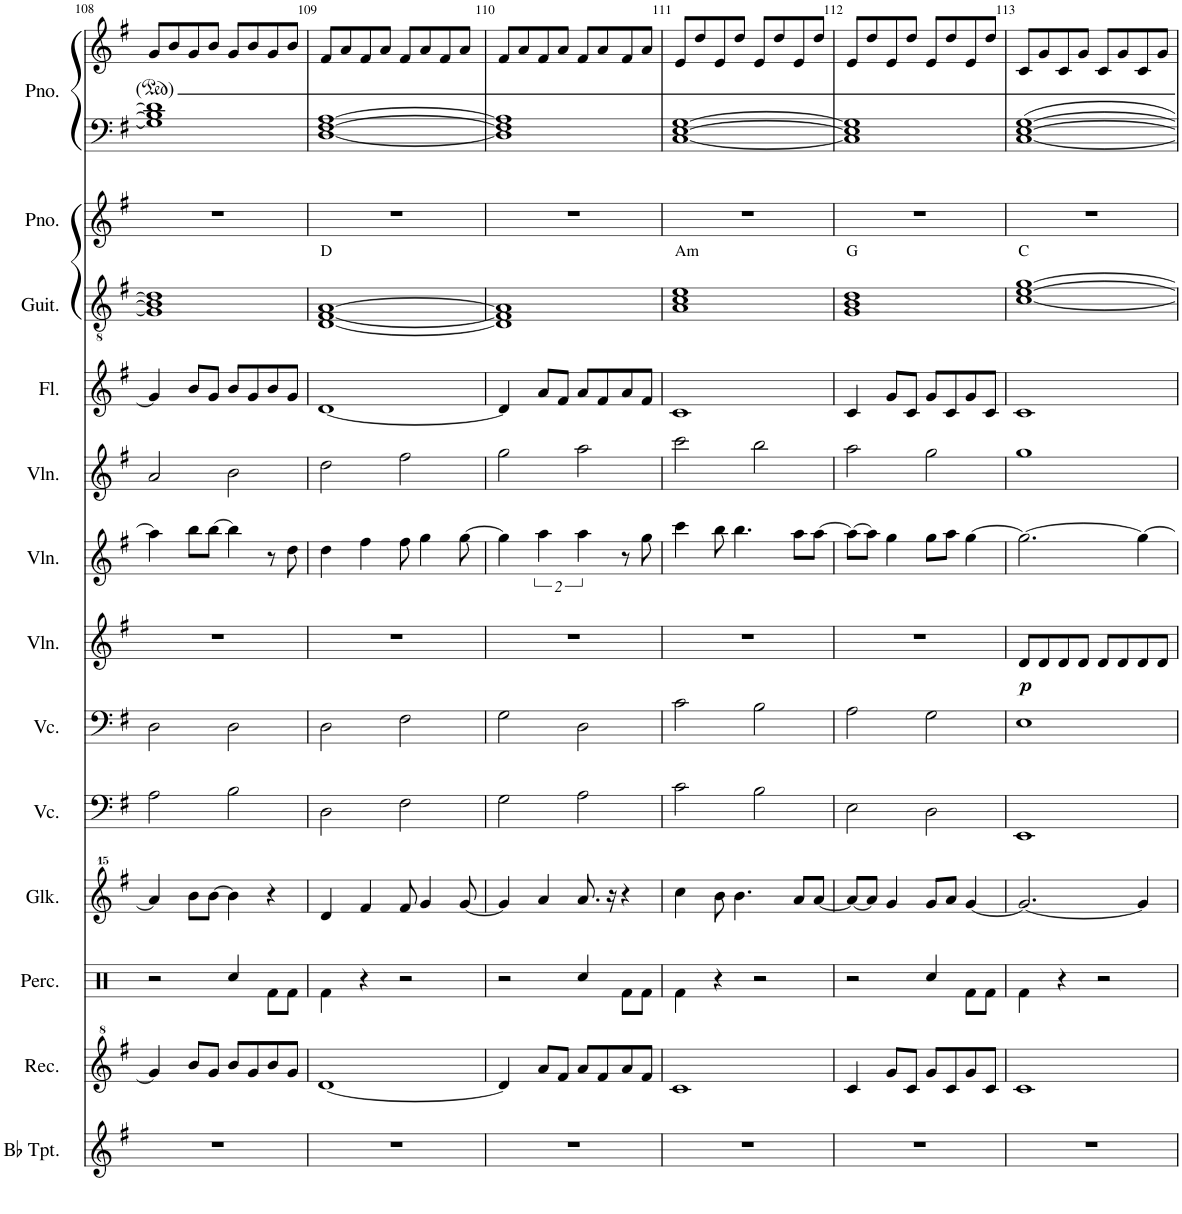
**kern	**kern	**kern	**kern	**kern	**kern	**kern	**dynam	**kern	**kern	**kern	**kern	**kern	**kern	**kern
*part13	*part12	*part11	*part10	*part9	*part8	*part7	*part7	*part6	*part5	*part4	*part3	*part2	*part1	*part1
*staff14	*staff13	*staff12	*staff11	*staff10	*staff9	*staff8	*staff8	*staff7	*staff6	*staff5	*staff4	*staff3	*staff2	*staff1
*I"Bb Trumpet	*I"Recorder	*I"Percussion	*I"Glockenspiel	*I"Cello 2	*I"Cello 1	*I"Violin 3	*	*I"Violin 2	*I"Violin 1	*I"Flute	*I"Classical Guitar	*I"Grand Piano	*I"Grand Piano	*
*I'Bb Tpt.	*I'Rec.	*I'Perc.	*I'Glk.	*	*	*I'Vln.	*	*I'Vln.	*I'Vln.	*I'Fl.	*I'Guit.	*I'Pno.	*I'Pno.	*
!!LO:PB:g=z
*clefG2	*clefG^2	*clefX	*clefG^^2	*clefF4	*clefF4	*clefG2	*	*clefG2	*clefG2	*clefG2	*clefGv2	*clefG2	*clefF4	*clefG2
*ITrd1c2	*	*	*	*	*	*	*	*	*	*	*	*	*	*
*k[f#]	*k[f#]	*k[]	*k[f#]	*k[f#]	*k[f#]	*k[f#]	*	*k[f#]	*k[f#]	*k[f#]	*k[f#]	*k[f#]	*k[f#]	*k[f#]
*M2/2	*M2/2	*M2/2	*M2/2	*M2/2	*M2/2	*M2/2	*	*M2/2	*M2/2	*M2/2	*M2/2	*M2/2	*M2/2	*M2/2
*met(c|)	*met(c|)	*met(c|)	*met(c|)	*met(c|)	*met(c|)	*met(c|)	*	*met(c|)	*met(c|)	*met(c|)	*met(c|)	*met(c|)	*met(c|)	*met(c|)
=108	=108	=108	=108	=108	=108	=108	=108	=108	=108	=108	=108	=108	=108	=108
1r	4gg/]	2r	4aaa/]	2A\	2D\	1r	.	4aa\]	2a/	4g/]	1G] 1B] 1d]	1r	1G] 1B] 1d]	8g/L
.	.	.	.	.	.	.	.	.	.	.	.	.	.	8b/
.	8bb/L	.	8bbb\L	.	.	.	.	8bb\L	.	8b/L	.	.	.	8g/
.	8gg/J	.	[8bbb\J	.	.	.	.	[8bb\J	.	8g/J	.	.	.	8b/J
.	8bb/L	4Rcc/	4bbb\]	2B\	2D\	.	.	4bb\]	2b\	8b/L	.	.	.	8g/L
.	8gg/	.	.	.	.	.	.	.	.	8g/	.	.	.	8b/
.	8bb/	8Rf\L	4r	.	.	.	.	8r	.	8b/	.	.	.	8g/
.	8gg/J	8Rf\J	.	.	.	.	.	8dd\	.	8g/J	.	.	.	8b/J
=109	=109	=109	=109	=109	=109	=109	=109	=109	=109	=109	=109	=109	=109	=109
!	!	!	!	!	!	!	!	!	!	!	!LO:TX:a:t=D	!	!	!
1r	[1dd	4Rf\	4ddd/	2D\	2D\	1r	.	4dd\	2dd\	[1d	[1D [1F# [1A	1r	[1D [1F# [1A	8f#/L
.	.	.	.	.	.	.	.	.	.	.	.	.	.	8a/
.	.	4r	4fff#/	.	.	.	.	4ff#\	.	.	.	.	.	8f#/
.	.	.	.	.	.	.	.	.	.	.	.	.	.	8a/J
.	.	2r	8fff#/	2F#\	2F#\	.	.	8ff#\	2ff#\	.	.	.	.	8f#/L
.	.	.	4ggg/	.	.	.	.	4gg\	.	.	.	.	.	8a/
.	.	.	.	.	.	.	.	.	.	.	.	.	.	8f#/
.	.	.	[8ggg/	.	.	.	.	[8gg\	.	.	.	.	.	8a/J
=110	=110	=110	=110	=110	=110	=110	=110	=110	=110	=110	=110	=110	=110	=110
1r	4dd/]	2r	4ggg/]	2G\	2G\	1r	.	4gg\]	2gg\	4d/]	1D] 1F#] 1A]	1r	1D] 1F#] 1A]	8f#/L
.	.	.	.	.	.	.	.	.	.	.	.	.	.	8a/
.	8aa/L	.	4aaa/	.	.	.	.	4aa\	.	8a/L	.	.	.	8f#/
.	8ff#/J	.	.	.	.	.	.	.	.	8f#/J	.	.	.	8a/J
.	8aa/L	4Rcc/	8.aaa/	2A\	2D\	.	.	4aa\	2aa\	8a/L	.	.	.	8f#/L
.	8ff#/	.	.	.	.	.	.	.	.	8f#/	.	.	.	8a/
.	.	.	16r	.	.	.	.	.	.	.	.	.	.	.
.	8aa/	8Rf\L	4r	.	.	.	.	8r	.	8a/	.	.	.	8f#/
.	8ff#/J	8Rf\J	.	.	.	.	.	8gg\	.	8f#/J	.	.	.	8a/J
=111	=111	=111	=111	=111	=111	=111	=111	=111	=111	=111	=111	=111	=111	=111
!	!	!	!	!	!	!	!	!	!	!	!LO:TX:a:t=Am	!	!	!
1r	1cc	4Rf\	4cccc\	2c\	2c\	1r	.	4ccc\	2ccc\	1c	1A 1c 1e	1r	[1C [1E [1G	8e/L
.	.	.	.	.	.	.	.	.	.	.	.	.	.	8dd/
.	.	4r	8bbb\	.	.	.	.	8bb\	.	.	.	.	.	8e/
.	.	.	4.bbb\	.	.	.	.	4.bb\	.	.	.	.	.	8dd/J
.	.	2r	.	2B\	2B\	.	.	.	2bb\	.	.	.	.	8e/L
.	.	.	.	.	.	.	.	.	.	.	.	.	.	8dd/
.	.	.	8aaa/L	.	.	.	.	8aa\L	.	.	.	.	.	8e/
.	.	.	[8aaa/J	.	.	.	.	[8aa\J	.	.	.	.	.	8dd/J
=112	=112	=112	=112	=112	=112	=112	=112	=112	=112	=112	=112	=112	=112	=112
!	!	!	!	!	!	!	!	!	!	!	!LO:TX:a:t=G	!	!	!
1r	4cc/	2r	8aaa/L_	2E\	2A\	1r	.	8aa\L_	2aa\	4c/	1G 1B 1d	1r	1C] 1E] 1G]	8e/L
.	.	.	8aaa/J]	.	.	.	.	8aa\J]	.	.	.	.	.	8dd/
.	8gg/L	.	4ggg/	.	.	.	.	4gg\	.	8g/L	.	.	.	8e/
.	8cc/J	.	.	.	.	.	.	.	.	8c/J	.	.	.	8dd/J
.	8gg/L	4Rcc/	8ggg/L	2D\	2G\	.	.	8gg\L	2gg\	8g/L	.	.	.	8e/L
.	8cc/	.	8aaa/J	.	.	.	.	8aa\J	.	8c/	.	.	.	8dd/
.	8gg/	8Rf\L	[4ggg/	.	.	.	.	[4gg\	.	8g/	.	.	.	8e/
.	8cc/J	8Rf\J	.	.	.	.	.	.	.	8c/J	.	.	.	8dd/J
=113	=113	=113	=113	=113	=113	=113	=113	=113	=113	=113	=113	=113	=113	=113
!	!	!	!	!	!	!	!	!	!	!	!LO:TX:a:t=C	!	!	!
!	!	!	!	!	!	!	!LO:DY:b	!	!	!	!	!	!	!
1r	1cc	4Rf\	2.ggg/_	1EE	1E	8d/L	p	2.gg\_	1gg	1c	[1c [1e [1g	1r	[1C [1E [1G	8c/L
.	.	.	.	.	.	8d/	.	.	.	.	.	.	.	8g/
.	.	4r	.	.	.	8d/	.	.	.	.	.	.	.	8c/
.	.	.	.	.	.	8d/J	.	.	.	.	.	.	.	8g/J
.	.	2r	.	.	.	8d/L	.	.	.	.	.	.	.	8c/L
.	.	.	.	.	.	8d/	.	.	.	.	.	.	.	8g/
.	.	.	4ggg/]	.	.	8d/	.	4gg\_	.	.	.	.	.	8c/
.	.	.	.	.	.	8d/J	.	.	.	.	.	.	.	8g/J
=	=	=	=	=	=	=	=	=	=	=	=	=	=	=
*-	*-	*-	*-	*-	*-	*-	*-	*-	*-	*-	*-	*-	*-	*-
